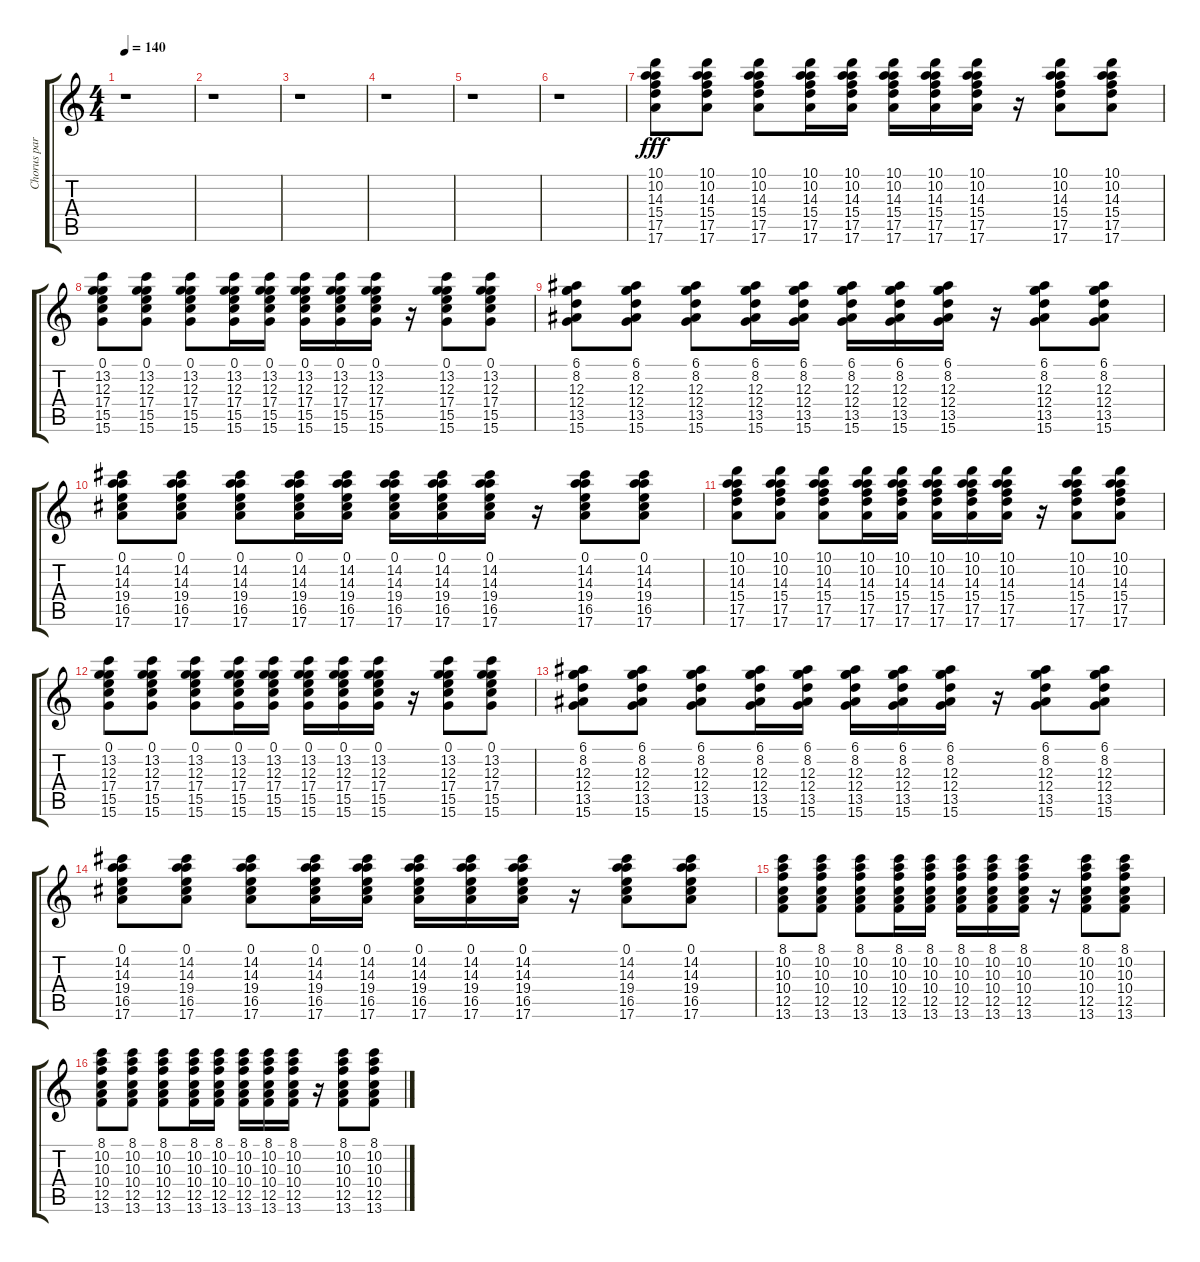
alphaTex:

\track ("Chorus part" "Chorus par") {instrument electricguitarjazz}
\staff {score tabs}
\tuning (E4 B3 G3 D3 A2 E2) {hide}
\ts (4 4)
\tempo 140
\clef g2
\ks c
r.1{dy fff} |
r.1 |
r.1 |
r.1 |
r.1 |
r.1 |
(10.1 10.2 14.3 15.4 17.5 17.6).8 (10.1 10.2 14.3 15.4 17.5 17.6).8 (10.1 10.2 14.3 15.4 17.5 17.6).8 (10.1 10.2 14.3 15.4 17.5 17.6).16 (10.1 10.2 14.3 15.4 17.5 17.6).16 (10.1 10.2 14.3 15.4 17.5 17.6).16 (10.1 10.2 14.3 15.4 17.5 17.6).16 (10.1 10.2 14.3 15.4 17.5 17.6).16 r.16 (10.1 10.2 14.3 15.4 17.5 17.6).8 (10.1 10.2 14.3 15.4 17.5 17.6).8 |
(0.1 13.2 12.3 17.4 15.5 15.6).8 (0.1 13.2 12.3 17.4 15.5 15.6).8 (0.1 13.2 12.3 17.4 15.5 15.6).8 (0.1 13.2 12.3 17.4 15.5 15.6).16 (0.1 13.2 12.3 17.4 15.5 15.6).16 (0.1 13.2 12.3 17.4 15.5 15.6).16 (0.1 13.2 12.3 17.4 15.5 15.6).16 (0.1 13.2 12.3 17.4 15.5 15.6).16 r.16 (0.1 13.2 12.3 17.4 15.5 15.6).8 (0.1 13.2 12.3 17.4 15.5 15.6).8 |
(6.1 8.2 12.3 12.4 13.5 15.6).8 (6.1 8.2 12.3 12.4 13.5 15.6).8 (6.1 8.2 12.3 12.4 13.5 15.6).8 (6.1 8.2 12.3 12.4 13.5 15.6).16 (6.1 8.2 12.3 12.4 13.5 15.6).16 (6.1 8.2 12.3 12.4 13.5 15.6).16 (6.1 8.2 12.3 12.4 13.5 15.6).16 (6.1 8.2 12.3 12.4 13.5 15.6).16 r.16 (6.1 8.2 12.3 12.4 13.5 15.6).8 (6.1 8.2 12.3 12.4 13.5 15.6).8 |
(0.1 14.2 14.3 19.4 16.5 17.6).8 (0.1 14.2 14.3 19.4 16.5 17.6).8 (0.1 14.2 14.3 19.4 16.5 17.6).8 (0.1 14.2 14.3 19.4 16.5 17.6).16 (0.1 14.2 14.3 19.4 16.5 17.6).16 (0.1 14.2 14.3 19.4 16.5 17.6).16 (0.1 14.2 14.3 19.4 16.5 17.6).16 (0.1 14.2 14.3 19.4 16.5 17.6).16 r.16 (0.1 14.2 14.3 19.4 16.5 17.6).8 (0.1 14.2 14.3 19.4 16.5 17.6).8 |
(10.1 10.2 14.3 15.4 17.5 17.6).8 (10.1 10.2 14.3 15.4 17.5 17.6).8 (10.1 10.2 14.3 15.4 17.5 17.6).8 (10.1 10.2 14.3 15.4 17.5 17.6).16 (10.1 10.2 14.3 15.4 17.5 17.6).16 (10.1 10.2 14.3 15.4 17.5 17.6).16 (10.1 10.2 14.3 15.4 17.5 17.6).16 (10.1 10.2 14.3 15.4 17.5 17.6).16 r.16 (10.1 10.2 14.3 15.4 17.5 17.6).8 (10.1 10.2 14.3 15.4 17.5 17.6).8 |
(0.1 13.2 12.3 17.4 15.5 15.6).8 (0.1 13.2 12.3 17.4 15.5 15.6).8 (0.1 13.2 12.3 17.4 15.5 15.6).8 (0.1 13.2 12.3 17.4 15.5 15.6).16 (0.1 13.2 12.3 17.4 15.5 15.6).16 (0.1 13.2 12.3 17.4 15.5 15.6).16 (0.1 13.2 12.3 17.4 15.5 15.6).16 (0.1 13.2 12.3 17.4 15.5 15.6).16 r.16 (0.1 13.2 12.3 17.4 15.5 15.6).8 (0.1 13.2 12.3 17.4 15.5 15.6).8 |
(6.1 8.2 12.3 12.4 13.5 15.6).8 (6.1 8.2 12.3 12.4 13.5 15.6).8 (6.1 8.2 12.3 12.4 13.5 15.6).8 (6.1 8.2 12.3 12.4 13.5 15.6).16 (6.1 8.2 12.3 12.4 13.5 15.6).16 (6.1 8.2 12.3 12.4 13.5 15.6).16 (6.1 8.2 12.3 12.4 13.5 15.6).16 (6.1 8.2 12.3 12.4 13.5 15.6).16 r.16 (6.1 8.2 12.3 12.4 13.5 15.6).8 (6.1 8.2 12.3 12.4 13.5 15.6).8 |
(0.1 14.2 14.3 19.4 16.5 17.6).8 (0.1 14.2 14.3 19.4 16.5 17.6).8 (0.1 14.2 14.3 19.4 16.5 17.6).8 (0.1 14.2 14.3 19.4 16.5 17.6).16 (0.1 14.2 14.3 19.4 16.5 17.6).16 (0.1 14.2 14.3 19.4 16.5 17.6).16 (0.1 14.2 14.3 19.4 16.5 17.6).16 (0.1 14.2 14.3 19.4 16.5 17.6).16 r.16 (0.1 14.2 14.3 19.4 16.5 17.6).8 (0.1 14.2 14.3 19.4 16.5 17.6).8 |
(8.1 10.2 10.3 10.4 12.5 13.6).8 (8.1 10.2 10.3 10.4 12.5 13.6).8 (8.1 10.2 10.3 10.4 12.5 13.6).8 (8.1 10.2 10.3 10.4 12.5 13.6).16 (8.1 10.2 10.3 10.4 12.5 13.6).16 (8.1 10.2 10.3 10.4 12.5 13.6).16 (8.1 10.2 10.3 10.4 12.5 13.6).16 (8.1 10.2 10.3 10.4 12.5 13.6).16 r.16 (8.1 10.2 10.3 10.4 12.5 13.6).8 (8.1 10.2 10.3 10.4 12.5 13.6).8 |
(8.1 10.2 10.3 10.4 12.5 13.6).8 (8.1 10.2 10.3 10.4 12.5 13.6).8 (8.1 10.2 10.3 10.4 12.5 13.6).8 (8.1 10.2 10.3 10.4 12.5 13.6).16 (8.1 10.2 10.3 10.4 12.5 13.6).16 (8.1 10.2 10.3 10.4 12.5 13.6).16 (8.1 10.2 10.3 10.4 12.5 13.6).16 (8.1 10.2 10.3 10.4 12.5 13.6).16 r.16 (8.1 10.2 10.3 10.4 12.5 13.6).8 (8.1 10.2 10.3 10.4 12.5 13.6).8
